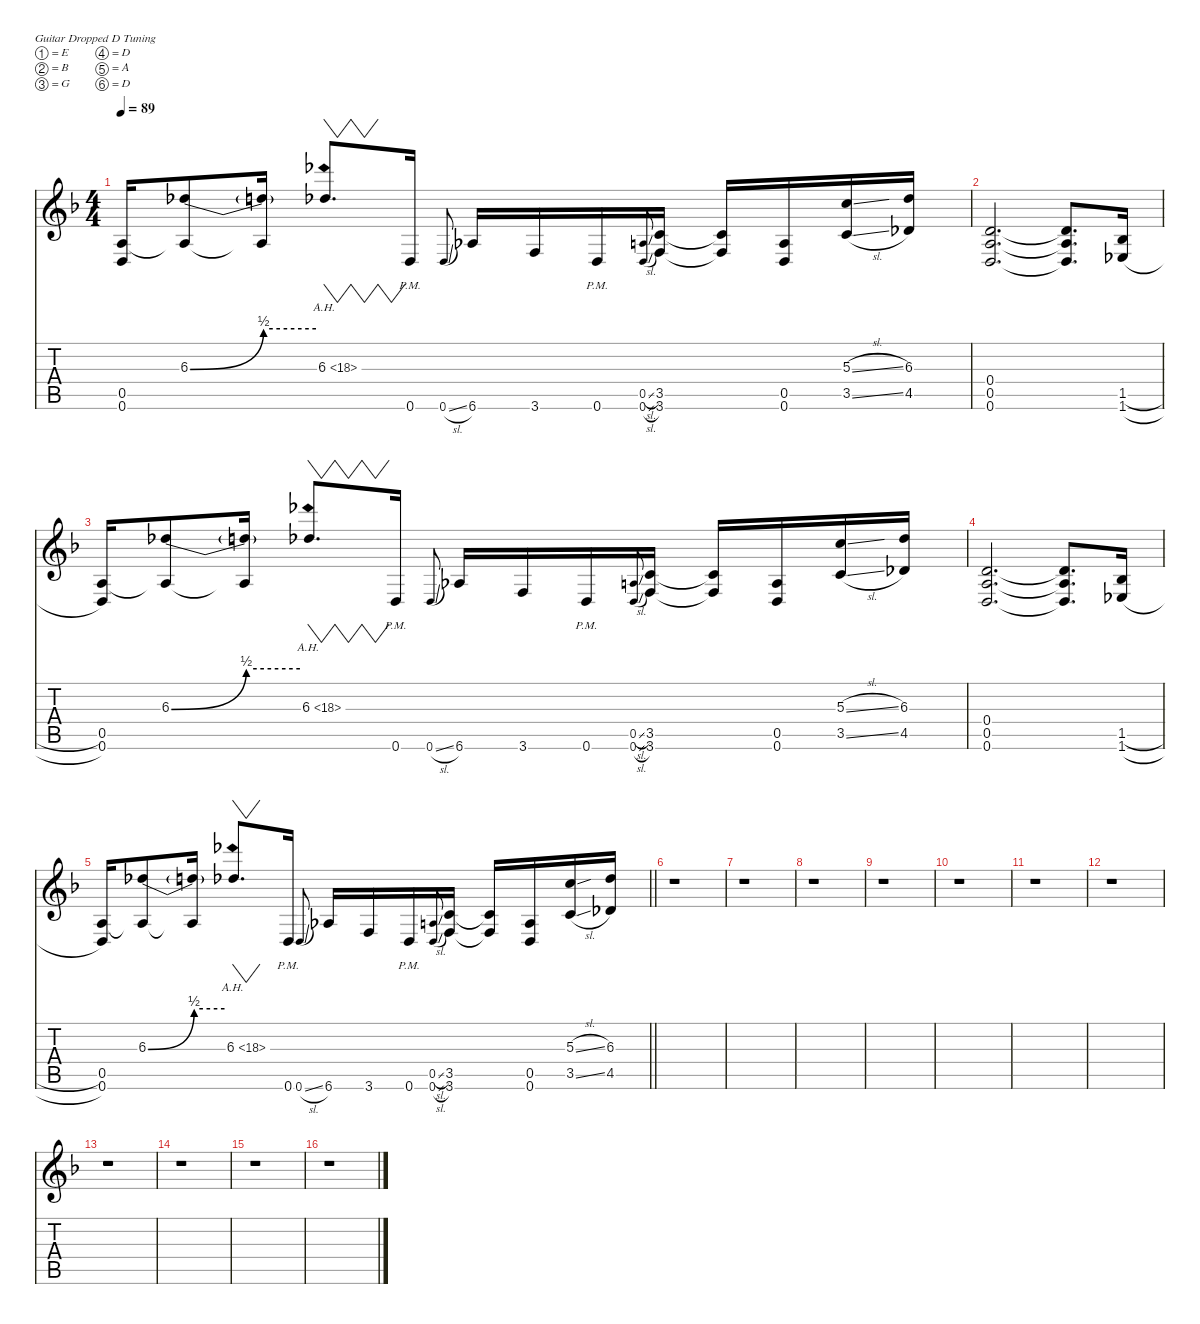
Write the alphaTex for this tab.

\defaultSystemsLayout 4
\hideDynamics
\bracketExtendMode nobrackets
\singleTrackTrackNamePolicy hidden
\multiTrackTrackNamePolicy hidden
\firstSystemTrackNameMode fullname
\firstSystemTrackNameOrientation horizontal
\otherSystemsTrackNameOrientation horizontal
\track ("Guitar 2" "Guitar 2") {instrument distortionguitar}
\staff {score tabs}
\tuning (E4 B3 G3 D3 A2 D2)
\ts (4 4)
\tempo 89
\clef g2
\ks f
(0.5{acc forcenatural} 0.6{acc forcenatural}).16{dy ppp beam Up} (6.3{be (bend 0 0 60 2) acc b} 0.5{t acc forcenatural}).8{dy mf beam Up} (6.3{be (hold 0 2 60 2) t} 0.5{t acc forcenatural}).16{dy f beam Up} 6.3{ah 12 acc b}.8{vw d dy mf beam Up} 0.6{pm acc forcenatural}.16{dy ppp beam Up} 0.6{sl acc forcenatural}.8{gr onbeat beam Up} 6.6{acc b}.16{beam Up} 3.6{acc forcenatural}.16{beam Up} 0.6{pm acc forcenatural}.16{beam Up} (0.5{sl acc forcenatural} 0.6{sl acc forcenatural}).8{gr onbeat beam Up} (3.5{acc forcenatural} 3.6{acc forcenatural}).16{beam Up} (3.5{t acc forcenatural} 3.6{t acc forcenatural}).16{beam Up} (0.5{acc forcenatural} 0.6{acc forcenatural}).16{beam Up} (5.3{sl acc forcenatural} 3.5{sl acc forcenatural}).16{beam Up} (6.3{acc b} 4.5{acc b}).16{beam Up} |
(0.4{acc forcenatural} 0.5{acc forcenatural} 0.6{acc forcenatural}).2{d dy mf beam Up} (0.4{t acc forcenatural} 0.5{t acc forcenatural} 0.6{t acc forcenatural}).8{d beam Up} (1.5{h acc b} 1.6{h acc b}).16{dy ppp beam Up} |
(0.5{acc forcenatural} 0.6{acc forcenatural}).16{beam Up} (6.3{be (bend 0 0 60 2) acc b} 0.5{t acc forcenatural}).8{dy mf beam Up} (6.3{be (hold 0 2 60 2) t} 0.5{t acc forcenatural}).16{dy f beam Up} 6.3{ah 12 acc b}.8{vw d dy mf beam Up} 0.6{pm acc forcenatural}.16{dy ppp beam Up} 0.6{sl acc forcenatural}.8{gr onbeat beam Up} 6.6{acc b}.16{beam Up} 3.6{acc forcenatural}.16{beam Up} 0.6{pm acc forcenatural}.16{beam Up} (0.5{sl acc forcenatural} 0.6{sl acc forcenatural}).8{gr onbeat beam Up} (3.5{acc forcenatural} 3.6{acc forcenatural}).16{beam Up} (3.5{t acc forcenatural} 3.6{t acc forcenatural}).16{beam Up} (0.5{acc forcenatural} 0.6{acc forcenatural}).16{beam Up} (5.3{sl acc forcenatural} 3.5{sl acc forcenatural}).16{beam Up} (6.3{acc b} 4.5{acc b}).16{beam Up} |
(0.4{acc forcenatural} 0.5{acc forcenatural} 0.6{acc forcenatural}).2{d dy mf beam Up} (0.4{t acc forcenatural} 0.5{t acc forcenatural} 0.6{t acc forcenatural}).8{d beam Up} (1.5{h acc b} 1.6{h acc b}).16{dy ppp beam Up} |
\barLineRight lightlight
(0.5{acc forcenatural} 0.6{acc forcenatural}).16{beam Up} (6.3{be (bend 0 0 60 2) acc b} 0.5{t acc forcenatural}).8{dy mf beam Up} (6.3{be (hold 0 2 60 2) t} 0.5{t acc forcenatural}).16{dy f beam Up} 6.3{ah 12 acc b}.8{vw d dy mf beam Up} 0.6{pm acc forcenatural}.16{dy ppp beam Up} 0.6{sl acc forcenatural}.8{gr onbeat beam Up} 6.6{acc b}.16{beam Up} 3.6{acc forcenatural}.16{beam Up} 0.6{pm acc forcenatural}.16{beam Up} (0.5{sl acc forcenatural} 0.6{sl acc forcenatural}).8{gr onbeat beam Up} (3.5{acc forcenatural} 3.6{acc forcenatural}).16{beam Up} (3.5{t acc forcenatural} 3.6{t acc forcenatural}).16{beam Up} (0.5{acc forcenatural} 0.6{acc forcenatural}).16{beam Up} (5.3{sl acc forcenatural} 3.5{sl acc forcenatural}).16{beam Up} (6.3{acc b} 4.5{acc b}).16{beam Up} |
r.1{beam Down} |
r.1{beam Down} |
r.1{beam Down} |
r.1{beam Down} |
r.1{beam Down} |
r.1{beam Down} |
r.1{beam Down} |
r.1{beam Down} |
r.1{beam Down} |
r.1{beam Down} |
r.1{beam Down}
